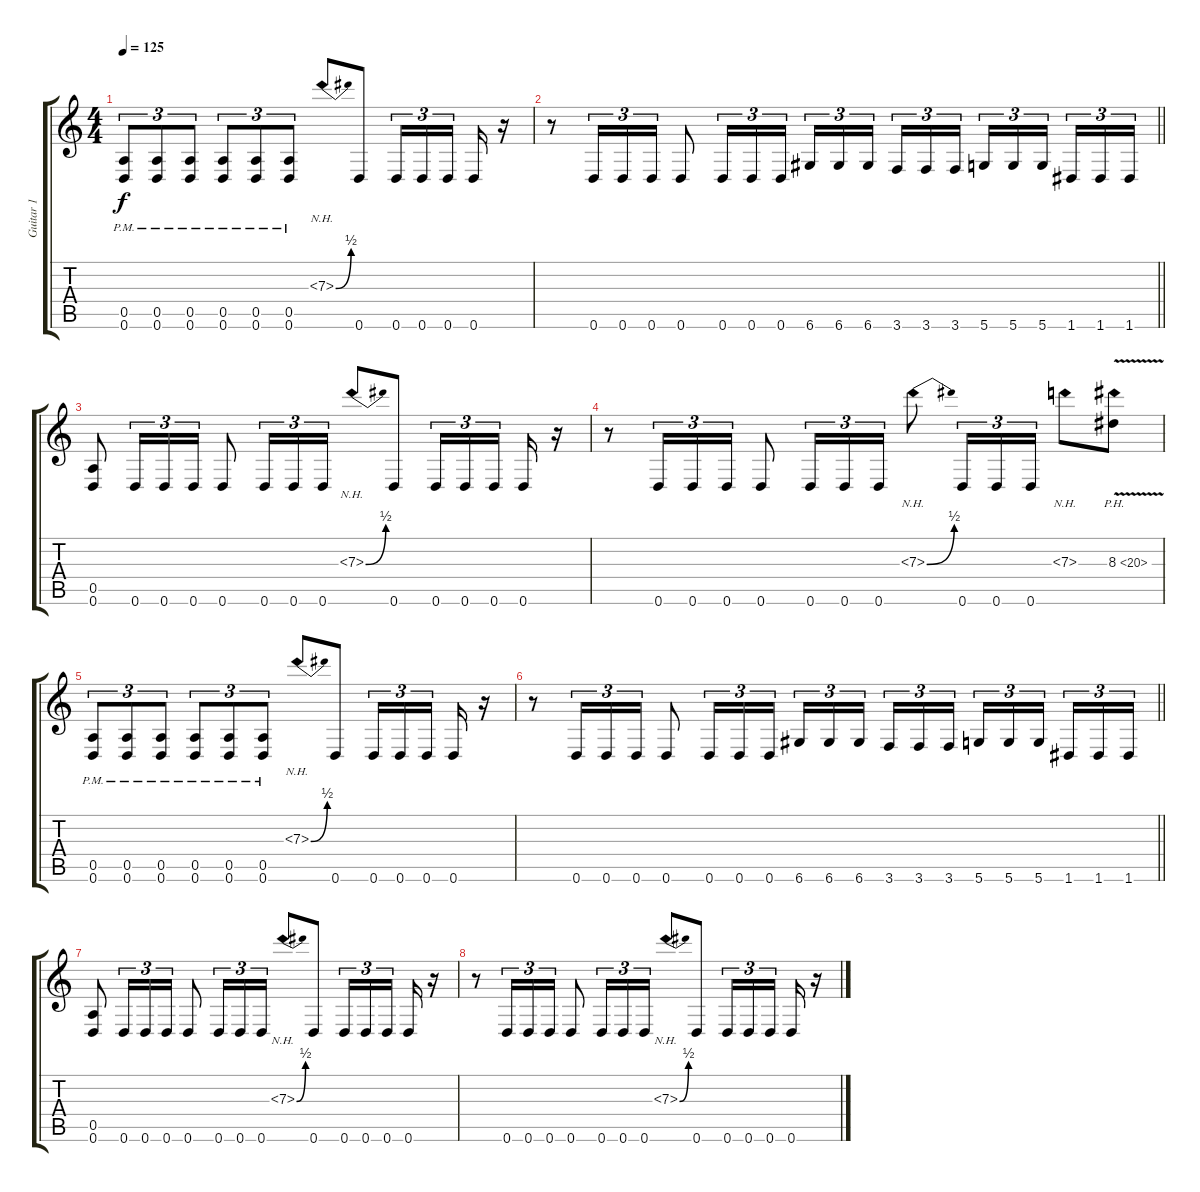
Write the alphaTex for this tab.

\track ("Guitar 1" "Guitar 1") {instrument distortionguitar}
\staff {score tabs}
\tuning (E4 B3 G3 D3 A2 D2) {hide}
\ts (4 4)
\tempo 125
\clef g2
\ks c
(0.5{pm} 0.6{pm}).8{tu (3 2) dy f} (0.5{pm} 0.6{pm}).8{tu (3 2)} (0.5{pm} 0.6{pm}).8{tu (3 2)} (0.5{pm} 0.6{pm}).8{tu (3 2)} (0.5{pm} 0.6{pm}).8{tu (3 2)} (0.5{pm} 0.6{pm}).8{tu (3 2)} 7.3{be (bend 0 0 60 2) nh}.8 0.6.8 0.6.16{tu (3 2)} 0.6.16{tu (3 2)} 0.6.16{tu (3 2) beam splitsecondary} 0.6.16 r.16 |
\barLineRight lightlight
r.8 0.6.16{tu (3 2)} 0.6.16{tu (3 2)} 0.6.16{tu (3 2)} 0.6.8 0.6.16{tu (3 2)} 0.6.16{tu (3 2)} 0.6.16{tu (3 2)} 6.6.16{tu (3 2)} 6.6.16{tu (3 2)} 6.6.16{tu (3 2) beam splitsecondary} 3.6.16{tu (3 2)} 3.6.16{tu (3 2)} 3.6.16{tu (3 2)} 5.6.16{tu (3 2)} 5.6.16{tu (3 2)} 5.6.16{tu (3 2) beam splitsecondary} 1.6.16{tu (3 2)} 1.6.16{tu (3 2)} 1.6.16{tu (3 2)} |
(0.5 0.6).8 0.6.16{tu (3 2)} 0.6.16{tu (3 2)} 0.6.16{tu (3 2)} 0.6.8 0.6.16{tu (3 2)} 0.6.16{tu (3 2)} 0.6.16{tu (3 2)} 7.3{be (bend 0 0 60 2) nh}.8 0.6.8 0.6.16{tu (3 2)} 0.6.16{tu (3 2)} 0.6.16{tu (3 2) beam splitsecondary} 0.6.16 r.16 |
r.8 0.6.16{tu (3 2)} 0.6.16{tu (3 2)} 0.6.16{tu (3 2)} 0.6.8 0.6.16{tu (3 2)} 0.6.16{tu (3 2)} 0.6.16{tu (3 2)} 7.3{be (bend 0 0 60 2) nh}.8 0.6.16{tu (3 2)} 0.6.16{tu (3 2)} 0.6.16{tu (3 2)} 7.3{nh}.8 8.3{ph 12 v}.8 |
(0.5{pm} 0.6{pm}).8{tu (3 2)} (0.5{pm} 0.6{pm}).8{tu (3 2)} (0.5{pm} 0.6{pm}).8{tu (3 2)} (0.5{pm} 0.6{pm}).8{tu (3 2)} (0.5{pm} 0.6{pm}).8{tu (3 2)} (0.5{pm} 0.6{pm}).8{tu (3 2)} 7.3{be (bend 0 0 60 2) nh}.8 0.6.8 0.6.16{tu (3 2)} 0.6.16{tu (3 2)} 0.6.16{tu (3 2) beam splitsecondary} 0.6.16 r.16 |
\barLineRight lightlight
r.8 0.6.16{tu (3 2)} 0.6.16{tu (3 2)} 0.6.16{tu (3 2)} 0.6.8 0.6.16{tu (3 2)} 0.6.16{tu (3 2)} 0.6.16{tu (3 2)} 6.6.16{tu (3 2)} 6.6.16{tu (3 2)} 6.6.16{tu (3 2) beam splitsecondary} 3.6.16{tu (3 2)} 3.6.16{tu (3 2)} 3.6.16{tu (3 2)} 5.6.16{tu (3 2)} 5.6.16{tu (3 2)} 5.6.16{tu (3 2) beam splitsecondary} 1.6.16{tu (3 2)} 1.6.16{tu (3 2)} 1.6.16{tu (3 2)} |
(0.5 0.6).8 0.6.16{tu (3 2)} 0.6.16{tu (3 2)} 0.6.16{tu (3 2)} 0.6.8 0.6.16{tu (3 2)} 0.6.16{tu (3 2)} 0.6.16{tu (3 2)} 7.3{be (bend 0 0 60 2) nh}.8 0.6.8 0.6.16{tu (3 2)} 0.6.16{tu (3 2)} 0.6.16{tu (3 2) beam splitsecondary} 0.6.16 r.16 |
r.8 0.6.16{tu (3 2)} 0.6.16{tu (3 2)} 0.6.16{tu (3 2)} 0.6.8 0.6.16{tu (3 2)} 0.6.16{tu (3 2)} 0.6.16{tu (3 2)} 7.3{be (bend 0 0 60 2) nh}.8 0.6.8 0.6.16{tu (3 2)} 0.6.16{tu (3 2)} 0.6.16{tu (3 2) beam splitsecondary} 0.6.16 r.16
